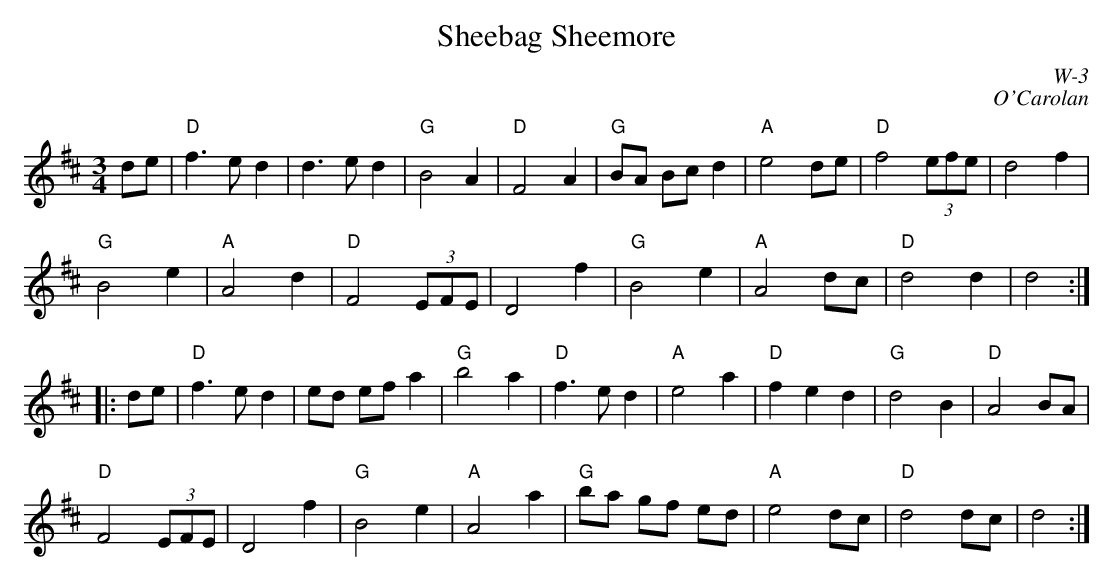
X:1
T: Sheebag Sheemore
C: W-3
C: O'Carolan
M: 3/4
K: D
de |\
"D"f3 e d2 | d3 e d2 | "G"B4 A2 | "D"F4 A2 |\
"G"BA Bc d2 | "A"e4 de | "D"f4 (3efe | d4 f2 |
"G"B4 e2 | "A"A4 d2 | "D"F4 (3EFE | D4 f2 |\
"G"B4 e2 | "A"A4 dc | "D"d4 d2 | d4 :|
|: de |\
"D"f3 e d2 | ed ef a2 | "G"b4 a2 | "D"f3 e d2 |\
"A"e4 a2 | "D"f2 e2 d2 | "G"d4 B2 | "D"A4 BA |
"D"F4 (3EFE | D4 f2 | "G"B4 e2 | "A"A4 a2 |\
"G"ba gf ed | "A"e4 dc | "D"d4 dc | d4 :|
